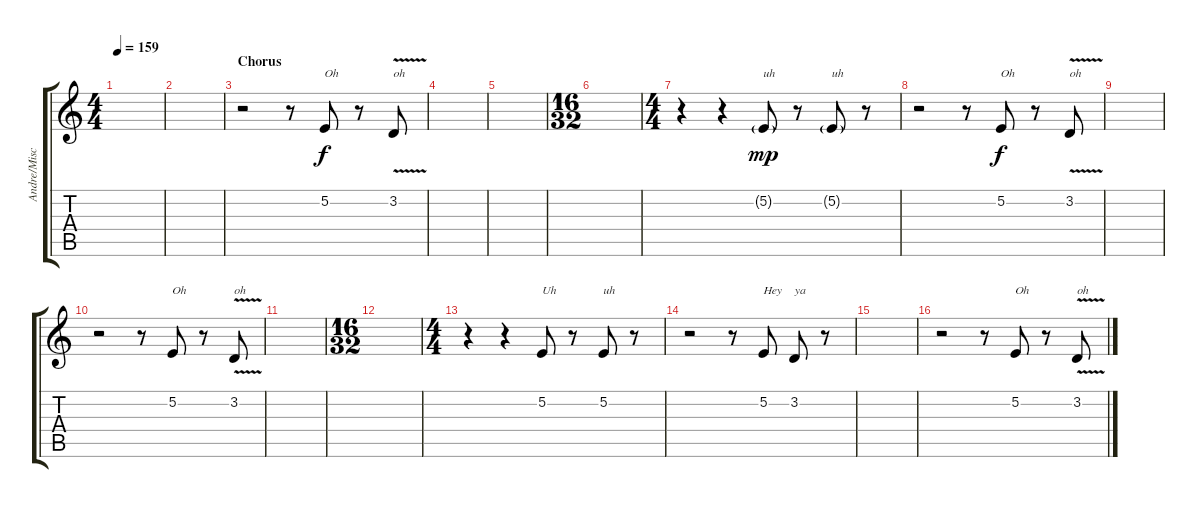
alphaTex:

\track ("Andre/Misc (Voice)" "Andre/Misc") {instrument altosax}
\staff {score tabs}
\tuning (E4 B3 G3 D3 A2 E2) {hide}
\ts (4 4)
\tempo 159
\clef g2
\ks c
|
|
\section ("" "Chorus")
r.2 r.8 5.2.8{txt "Oh"} r.8 3.2{v}.8{txt "oh"} |
|
|
\ts (16 32)
|
\ts (4 4)
r.4 r.4 5.2{g}.8{txt "uh" dy mp} r.8 5.2{g}.8{txt "uh"} r.8 |
r.2 r.8 5.2.8{txt "Oh" dy f} r.8 3.2{v}.8{txt "oh"} |
|
r.2 r.8 5.2.8{txt "Oh"} r.8 3.2{v}.8{txt "oh"} |
|
\ts (16 32)
|
\ts (4 4)
r.4 r.4 5.2.8{txt "Uh"} r.8 5.2.8{txt "uh"} r.8 |
r.2 r.8 5.2.8{txt "Hey"} 3.2.8{txt "ya"} r.8 |
|
r.2 r.8 5.2.8{txt "Oh"} r.8 3.2{v}.8{txt "oh"}
